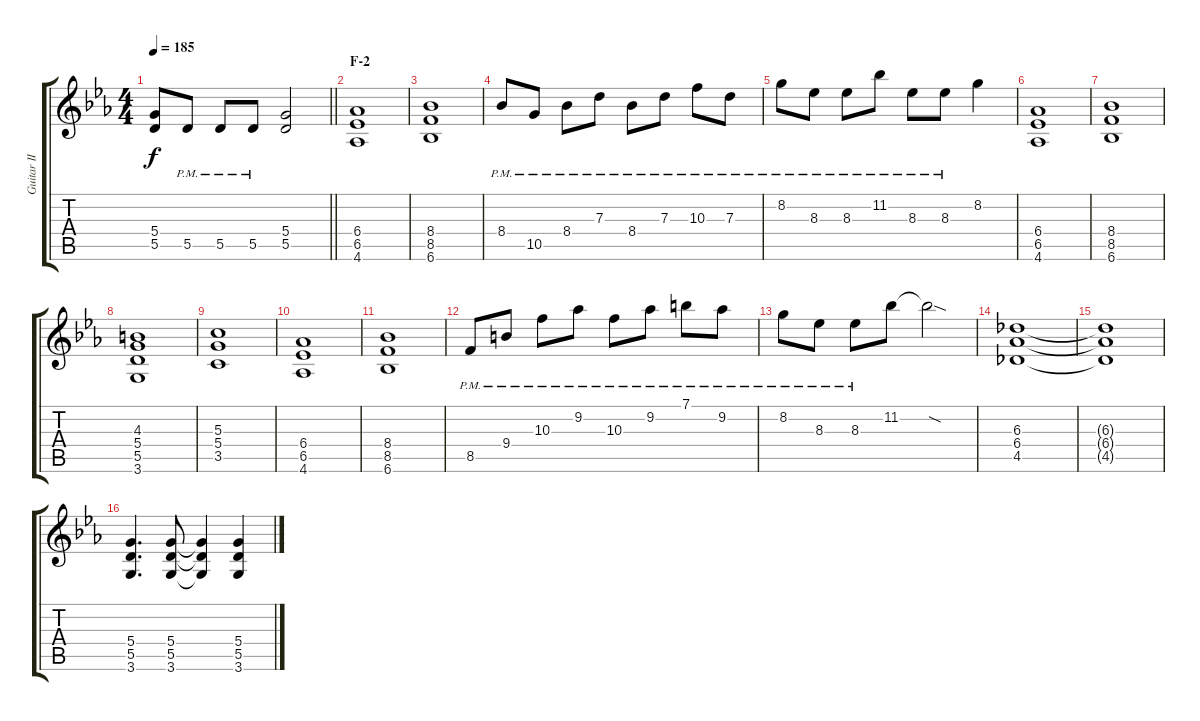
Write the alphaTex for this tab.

\track ("Guitar II" "Guitar II") {instrument overdrivenguitar}
\staff {score tabs}
\tuning (E4 B3 G3 D3 A2 E2) {hide}
\ts (4 4)
\tempo 185
\clef g2
\barLineRight lightlight
\ks eb
(5.4{t} 5.5{t}).8{dy f} 5.5{pm}.8 5.5{pm}.8 5.5{pm}.8 (5.4 5.5).2 |
\section ("" "F-2")
(6.4 6.5 4.6).1 |
(8.4 8.5 6.6).1 |
8.4{pm}.8 10.5{pm}.8 8.4{pm}.8 7.3{pm}.8 8.4{pm}.8 7.3{pm}.8 10.3{pm}.8 7.3{pm}.8 |
8.2{pm}.8 8.3{pm}.8 8.3{pm}.8 11.2{pm}.8 8.3{pm}.8 8.3{pm}.8 8.2.4 |
(6.4 6.5 4.6).1 |
(8.4 8.5 6.6).1 |
(4.3 5.4 5.5 3.6).1 |
(5.3 5.4 3.5).1 |
(6.4 6.5 4.6).1 |
(8.4 8.5 6.6).1 |
8.5{pm}.8 9.4{pm}.8 10.3{pm}.8 9.2{pm}.8 10.3{pm}.8 9.2{pm}.8 7.1{pm}.8 9.2{pm}.8 |
8.2{pm}.8 8.3{pm}.8 8.3{pm}.8 11.2.8 11.2{sod t}.2 |
(6.3 6.4 4.5).1 |
(6.3{t} 6.4{t} 4.5{t}).1 |
(5.4 5.5 3.6).4{d} (5.4 5.5 3.6).8 (5.4{t} 5.5{t} 3.6{t}).4 (5.4 5.5 3.6).4
